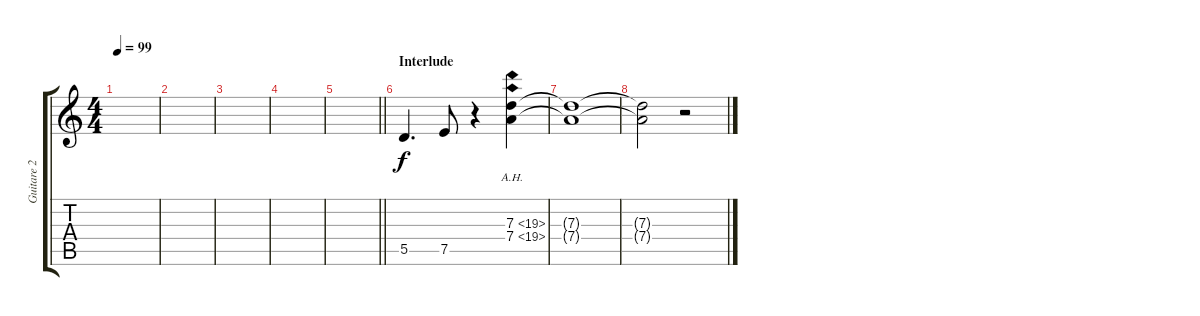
\track ("Guitare 2" "Guitare 2") {instrument electricguitarclean}
\staff {score tabs}
\tuning (E4 B3 G3 D3 A2 E2) {hide}
\ts (4 4)
\tempo 99
\clef g2
\ks c
|
|
|
|
\barLineRight lightlight
|
\section ("" "Interlude")
5.5.4{d} 7.5.8 r.4 (7.3{ah 12} 7.4{ah 12}).4 |
(7.3{t} 7.4{t}).1 |
(7.3{t} 7.4{t}).2 r.2
